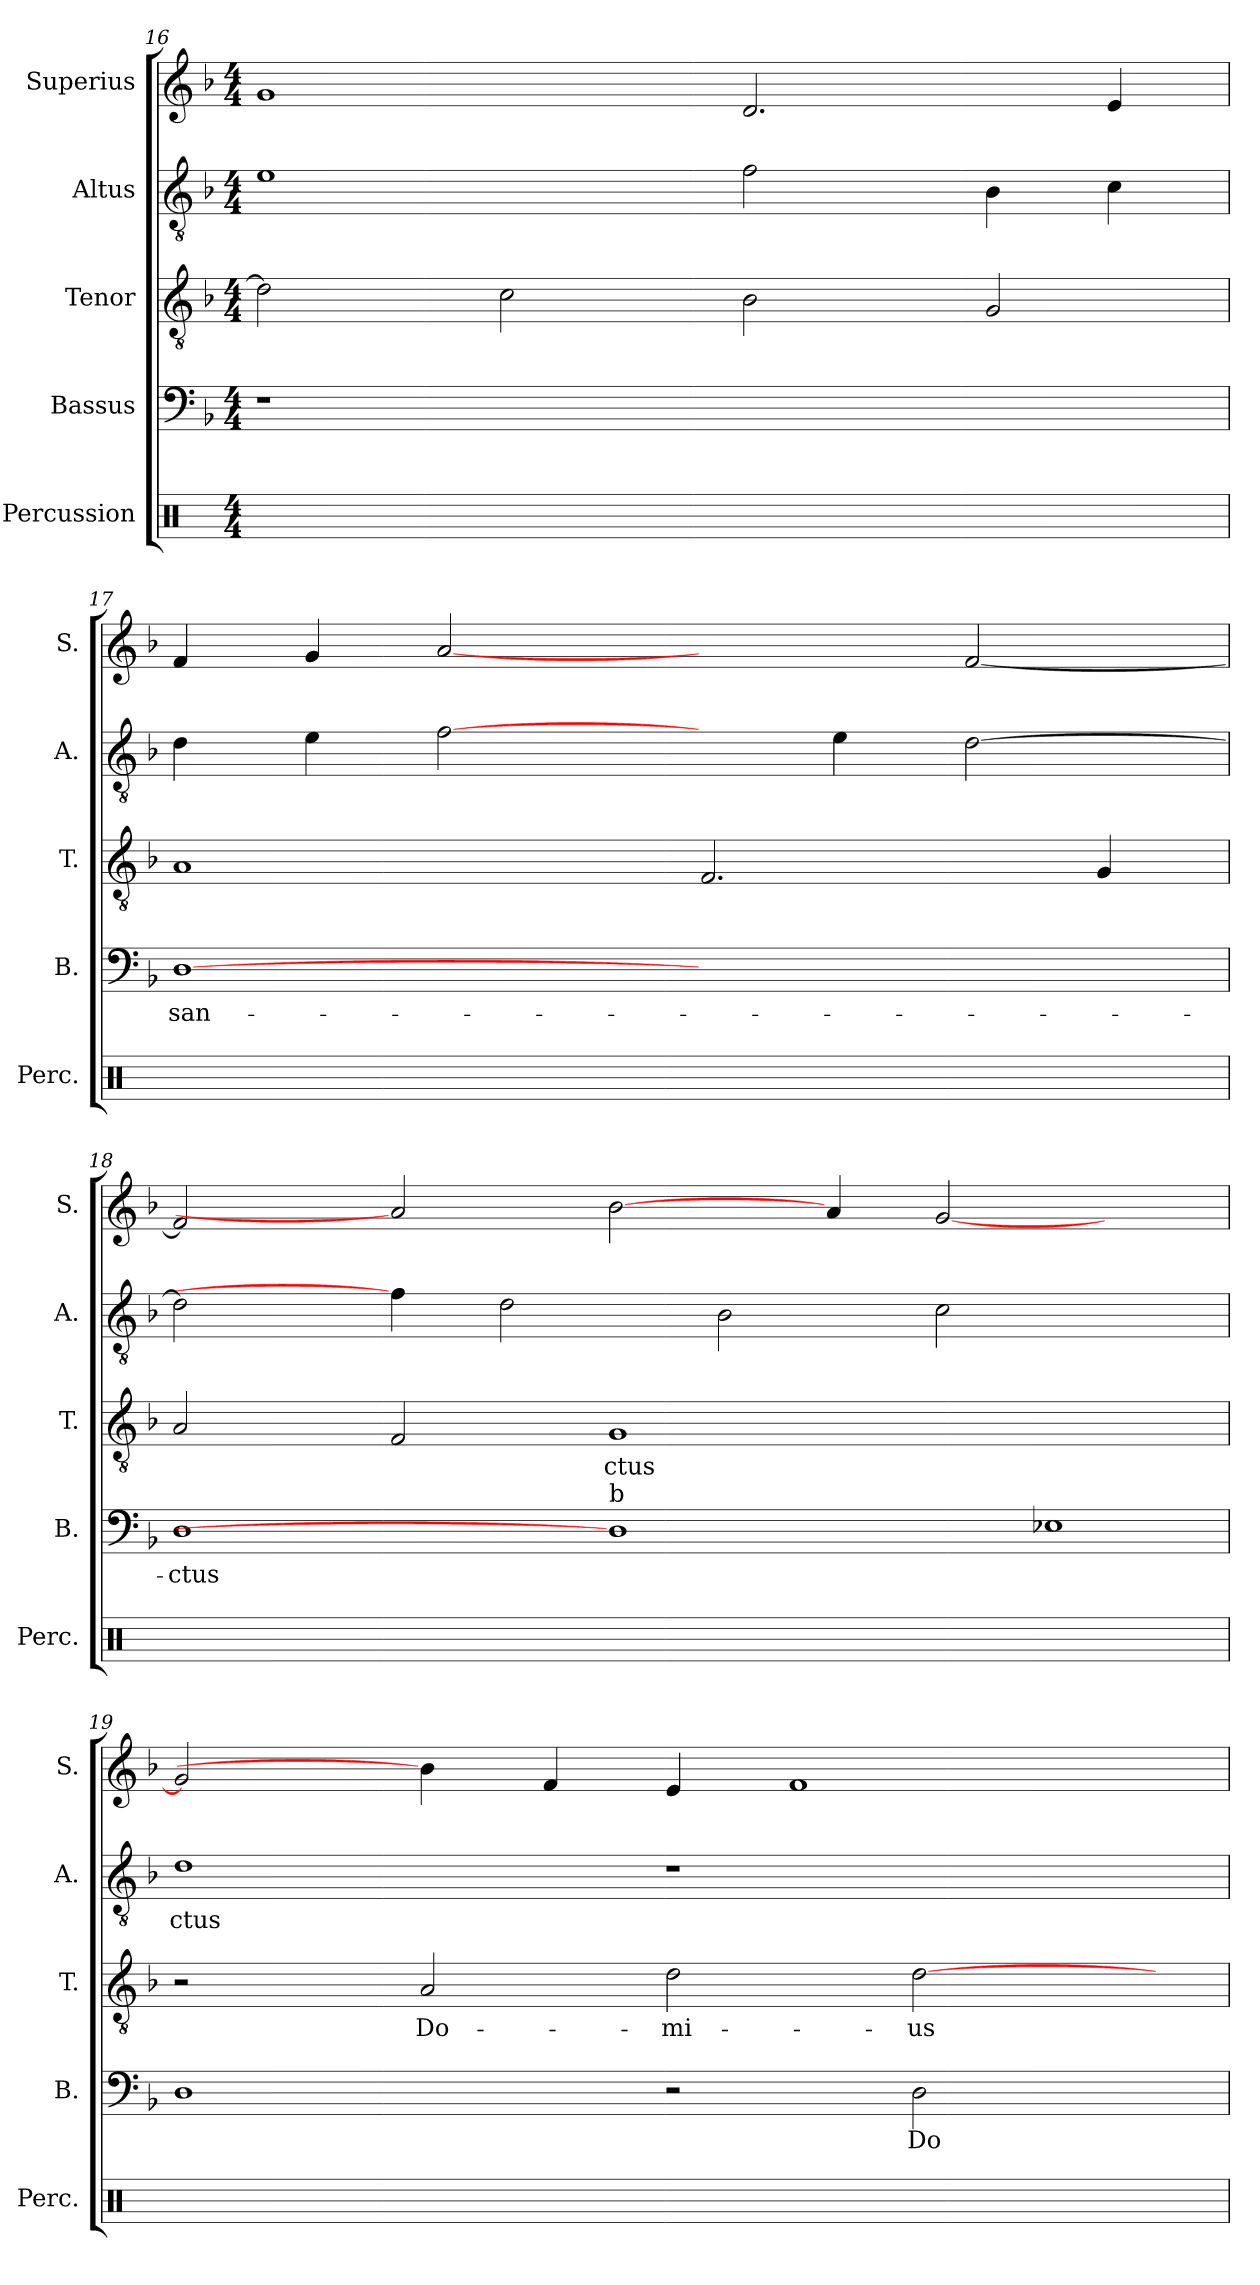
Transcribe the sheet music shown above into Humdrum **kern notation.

**kern	**kern	**text	**kern	**text	**kern	**text	**kern
*part5	*part4	*part4	*part3	*part3	*part2	*part2	*part1
*staff5	*staff4	*staff4	*staff3	*staff3	*staff2	*staff2	*staff1
*I"Percussion	*I"Bassus	*	*I"Tenor	*	*I"Altus	*	*I"Superius
*I'Perc.	*I'B.	*	*I'T.	*	*I'A.	*	*I'S.
!!LO:PB:g=z
*clefX	*clefF4	*	*clefGv2	*	*clefGv2	*	*clefG2
*	*	*	*ITrd7c12	*	*ITrd7c12	*	*
*k[]	*k[b-]	*	*k[b-]	*	*k[b-]	*	*k[b-]
*C:	*F:	*	*F:	*	*F:	*	*F:
*M4/4	*M4/4	*	*M4/4	*	*M4/4	*	*M4/4
=16	=16	=16	=16	=16	=16	=16	=16
!	!LO:N:vis=1	!	!	!	!	!	!
16Rei/LLyy	1r	.	2Di\]	.	1Ei	.	1gi
16Rei/yy	.	.	.	.	.	.	.
16Rei/yy	.	.	.	.	.	.	.
16Rei/JJyy	.	.	.	.	.	.	.
16Rei/LLyy	.	.	.	.	.	.	.
16Rei/yy	.	.	.	.	.	.	.
16Rei/yy	.	.	.	.	.	.	.
16Rei/JJyy	.	.	.	.	.	.	.
16Rei/LLyy	.	.	2Ci\	.	.	.	.
16Rei/yy	.	.	.	.	.	.	.
16Rei/yy	.	.	.	.	.	.	.
16Rei/JJyy	.	.	.	.	.	.	.
16Rei/LLyy	.	.	.	.	.	.	.
16Rei/yy	.	.	.	.	.	.	.
16Rei/yy	.	.	.	.	.	.	.
16Rei/JJyy	.	.	.	.	.	.	.
16Rei/LLyy	1ryy	.	2BB-i\	.	2Fi\	.	2.di/
16Rei/yy	.	.	.	.	.	.	.
16Rei/yy	.	.	.	.	.	.	.
16Rei/JJyy	.	.	.	.	.	.	.
16Rei/LLyy	.	.	.	.	.	.	.
16Rei/yy	.	.	.	.	.	.	.
16Rei/yy	.	.	.	.	.	.	.
16Rei/JJyy	.	.	.	.	.	.	.
16Rei/LLyy	.	.	2GGi/	.	4BB-i\	.	.
16Rei/yy	.	.	.	.	.	.	.
16Rei/yy	.	.	.	.	.	.	.
16Rei/JJyy	.	.	.	.	.	.	.
16Rei/LLyy	.	.	.	.	4Ci\	.	4ei/
16Rei/yy	.	.	.	.	.	.	.
16Rei/yy	.	.	.	.	.	.	.
16Rei/JJyy	.	.	.	.	.	.	.
=17	=17	=17	=17	=17	=17	=17	=17
!	!	!LO:LY:b:color=#000000	!	!	!	!	!
16Rei/LLyy	[1Di	san-	1AAi	.	4Di\	.	4fi/
16Rei/yy	.	.	.	.	.	.	.
16Rei/yy	.	.	.	.	.	.	.
16Rei/JJyy	.	.	.	.	.	.	.
16Rei/LLyy	.	.	.	.	4Ei\	.	4gi/
16Rei/yy	.	.	.	.	.	.	.
16Rei/yy	.	.	.	.	.	.	.
16Rei/JJyy	.	.	.	.	.	.	.
16Rei/LLyy	.	.	.	.	[2Fi\	.	[2ai
16Rei/yy	.	.	.	.	.	.	.
16Rei/yy	.	.	.	.	.	.	.
16Rei/JJyy	.	.	.	.	.	.	.
16Rei/LLyy	.	.	.	.	.	.	.
16Rei/yy	.	.	.	.	.	.	.
16Rei/yy	.	.	.	.	.	.	.
16Rei/JJyy	.	.	.	.	.	.	.
16Rei/LLyy	1ryy	.	2.FFi/	.	4ryy	.	2ryy
16Rei/yy	.	.	.	.	.	.	.
16Rei/yy	.	.	.	.	.	.	.
16Rei/JJyy	.	.	.	.	.	.	.
16Rei/LLyy	.	.	.	.	4Ei\	.	.
16Rei/yy	.	.	.	.	.	.	.
16Rei/yy	.	.	.	.	.	.	.
16Rei/JJyy	.	.	.	.	.	.	.
16Rei/LLyy	.	.	.	.	[>2Di\	.	[<2fi/
16Rei/yy	.	.	.	.	.	.	.
16Rei/yy	.	.	.	.	.	.	.
16Rei/JJyy	.	.	.	.	.	.	.
16Rei/LLyy	.	.	4GGi/	.	.	.	.
16Rei/yy	.	.	.	.	.	.	.
16Rei/yy	.	.	.	.	.	.	.
16Rei/JJyy	.	.	.	.	.	.	.
=18	=18	=18	=18	=18	=18	=18	=18
!	!	!LO:LY:b:color=#000000	!	!	!	!	!
16Rei/LLyy	1Di	-ctus	2AAi/	.	2Di\]	.	2fi/]
16Rei/yy	.	.	.	.	.	.	.
16Rei/yy	.	.	.	.	.	.	.
16Rei/JJyy	.	.	.	.	.	.	.
16Rei/LLyy	.	.	.	.	.	.	.
16Rei/yy	.	.	.	.	.	.	.
16Rei/yy	.	.	.	.	.	.	.
16Rei/JJyy	.	.	.	.	.	.	.
16Rei/LLyy	.	.	2FFi/	.	4Fi\]	.	2ai]
16Rei/yy	.	.	.	.	.	.	.
16Rei/yy	.	.	.	.	.	.	.
16Rei/JJyy	.	.	.	.	.	.	.
16Rei/LLyy	.	.	.	.	2Di\	.	.
16Rei/yy	.	.	.	.	.	.	.
16Rei/yy	.	.	.	.	.	.	.
16Rei/JJyy	.	.	.	.	.	.	.
!	!LO:TX:a:t=b	!	!	!	!	!	!
!	!	!	!	!LO:LY:b:color=#000000	!	!	!
16Rei/LLyy	1Di]	.	1GGi	-ctus	.	.	[2b-i\
16Rei/yy	.	.	.	.	.	.	.
16Rei/yy	.	.	.	.	.	.	.
16Rei/JJyy	.	.	.	.	.	.	.
16Rei/LLyy	.	.	.	.	2BB-i\	.	.
16Rei/yy	.	.	.	.	.	.	.
16Rei/yy	.	.	.	.	.	.	.
16Rei/JJyy	.	.	.	.	.	.	.
16Rei/LLyy	.	.	.	.	.	.	4ai/
16Rei/yy	.	.	.	.	.	.	.
16Rei/yy	.	.	.	.	.	.	.
16Rei/JJyy	.	.	.	.	.	.	.
16Rei/LLyy	.	.	.	.	2Ci\	.	[<2gi/
16Rei/yy	.	.	.	.	.	.	.
16Rei/yy	.	.	.	.	.	.	.
16Rei/JJyy	.	.	.	.	.	.	.
1ryy	1E-j	.	1ryy	.	.	.	.
.	.	.	.	.	2.ryy	.	2.ryy
=19	=19	=19	=19	=19	=19	=19	=19
!	!	!	!	!	!	!LO:LY:b:color=#000000	!
16Rei/LLyy	1Di	.	2r	.	1Di	-ctus	2gi/]
16Rei/yy	.	.	.	.	.	.	.
16Rei/yy	.	.	.	.	.	.	.
16Rei/JJyy	.	.	.	.	.	.	.
16Rei/LLyy	.	.	.	.	.	.	.
16Rei/yy	.	.	.	.	.	.	.
16Rei/yy	.	.	.	.	.	.	.
16Rei/JJyy	.	.	.	.	.	.	.
!	!	!	!	!LO:LY:b:color=#000000	!	!	!
16Rei/LLyy	.	.	2AAi/	Do-	.	.	4b-i\]
16Rei/yy	.	.	.	.	.	.	.
16Rei/yy	.	.	.	.	.	.	.
16Rei/JJyy	.	.	.	.	.	.	.
16Rei/LLyy	.	.	.	.	.	.	4fi/
16Rei/yy	.	.	.	.	.	.	.
16Rei/yy	.	.	.	.	.	.	.
16Rei/JJyy	.	.	.	.	.	.	.
!	!	!	!	!LO:LY:b:color=#000000	!	!	!
16Rei/LLyy	2r	.	2Di\	-mi-	1r	.	4ei/
16Rei/yy	.	.	.	.	.	.	.
16Rei/yy	.	.	.	.	.	.	.
16Rei/JJyy	.	.	.	.	.	.	.
16Rei/LLyy	.	.	.	.	.	.	1fi
16Rei/yy	.	.	.	.	.	.	.
16Rei/yy	.	.	.	.	.	.	.
16Rei/JJyy	.	.	.	.	.	.	.
!	!	!LO:LY:b:color=#000000	!	!	!	!	!
!	!	!	!	!LO:LY:b:color=#000000	!	!	!
16Rei/LLyy	2Di\	Do-	[>2Di\	-us	.	.	.
16Rei/yy	.	.	.	.	.	.	.
16Rei/yy	.	.	.	.	.	.	.
16Rei/JJyy	.	.	.	.	.	.	.
16Rei/LLyy	.	.	.	.	.	.	.
16Rei/yy	.	.	.	.	.	.	.
16Rei/yy	.	.	.	.	.	.	.
16Rei/JJyy	.	.	.	.	.	.	.
4ryy	4ryy	.	4ryy	.	4ryy	.	.
=	=	=	=	=	=	=	=
*-	*-	*-	*-	*-	*-	*-	*-
